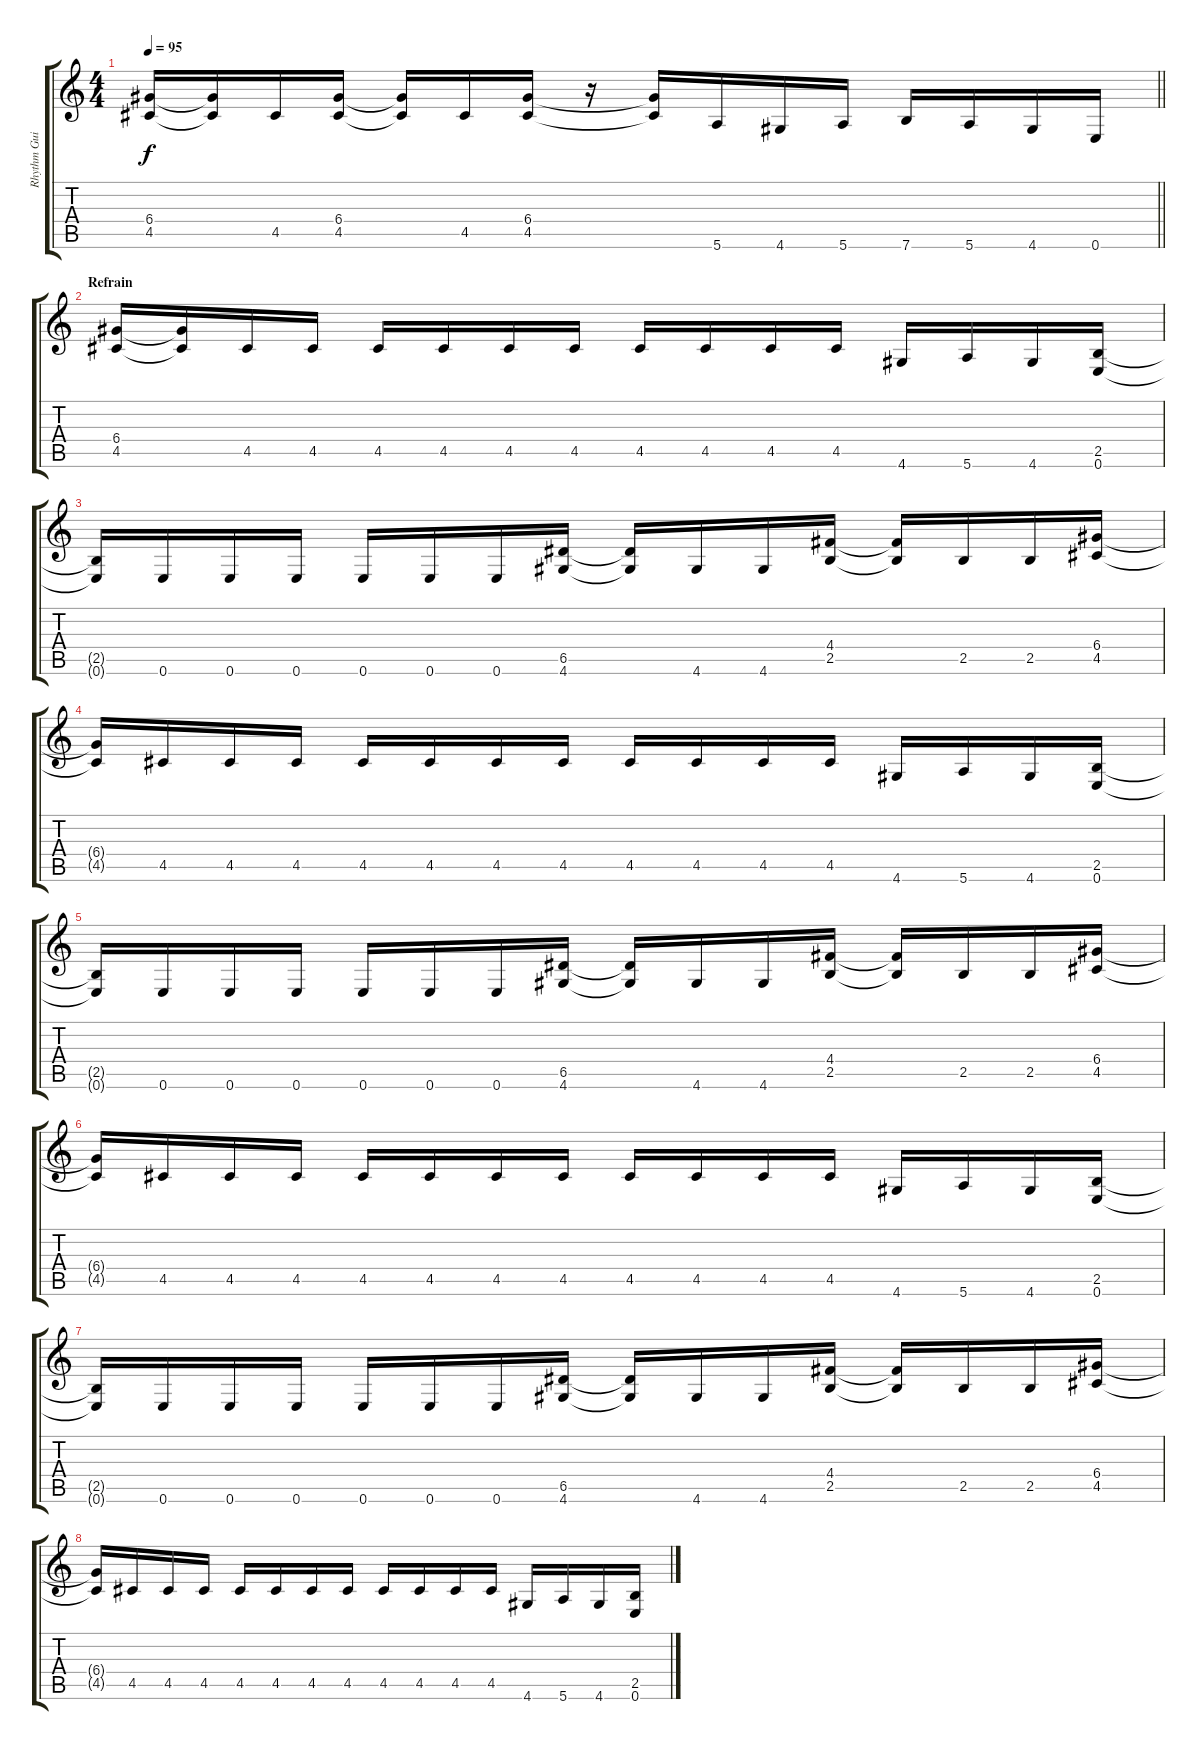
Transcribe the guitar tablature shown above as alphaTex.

\track ("Rhythm Guitar" "Rhythm Gui") {instrument distortionguitar}
\staff {score tabs}
\tuning (E4 B3 G3 D3 A2 E2) {hide}
\ts (4 4)
\tempo 95
\clef g2
\barLineRight lightlight
\ks c
(6.4 4.5).16{dy f} (6.4{t} 4.5{t}).16 4.5.16 (6.4 4.5).16 (6.4{t} 4.5{t}).16 4.5.16 (6.4 4.5).16 r.16 (6.4{t} 4.5{t}).16 5.6.16 4.6.16 5.6.16 7.6.16 5.6.16 4.6.16 0.6.16 |
\section ("" "Refrain")
(6.4 4.5).16 (6.4{t} 4.5{t}).16 4.5.16 4.5.16 4.5.16 4.5.16 4.5.16 4.5.16 4.5.16 4.5.16 4.5.16 4.5.16 4.6.16 5.6.16 4.6.16 (2.5 0.6).16 |
(2.5{t} 0.6{t}).16 0.6.16 0.6.16 0.6.16 0.6.16 0.6.16 0.6.16 (6.5 4.6).16 (6.5{t} 4.6{t}).16 4.6.16 4.6.16 (4.4 2.5).16 (4.4{t} 2.5{t}).16 2.5.16 2.5.16 (6.4 4.5).16 |
(6.4{t} 4.5{t}).16 4.5.16 4.5.16 4.5.16 4.5.16 4.5.16 4.5.16 4.5.16 4.5.16 4.5.16 4.5.16 4.5.16 4.6.16 5.6.16 4.6.16 (2.5 0.6).16 |
(2.5{t} 0.6{t}).16 0.6.16 0.6.16 0.6.16 0.6.16 0.6.16 0.6.16 (6.5 4.6).16 (6.5{t} 4.6{t}).16 4.6.16 4.6.16 (4.4 2.5).16 (4.4{t} 2.5{t}).16 2.5.16 2.5.16 (6.4 4.5).16 |
(6.4{t} 4.5{t}).16 4.5.16 4.5.16 4.5.16 4.5.16 4.5.16 4.5.16 4.5.16 4.5.16 4.5.16 4.5.16 4.5.16 4.6.16 5.6.16 4.6.16 (2.5 0.6).16 |
(2.5{t} 0.6{t}).16 0.6.16 0.6.16 0.6.16 0.6.16 0.6.16 0.6.16 (6.5 4.6).16 (6.5{t} 4.6{t}).16 4.6.16 4.6.16 (4.4 2.5).16 (4.4{t} 2.5{t}).16 2.5.16 2.5.16 (6.4 4.5).16 |
(6.4{t} 4.5{t}).16 4.5.16 4.5.16 4.5.16 4.5.16 4.5.16 4.5.16 4.5.16 4.5.16 4.5.16 4.5.16 4.5.16 4.6.16 5.6.16 4.6.16 (2.5 0.6).16
